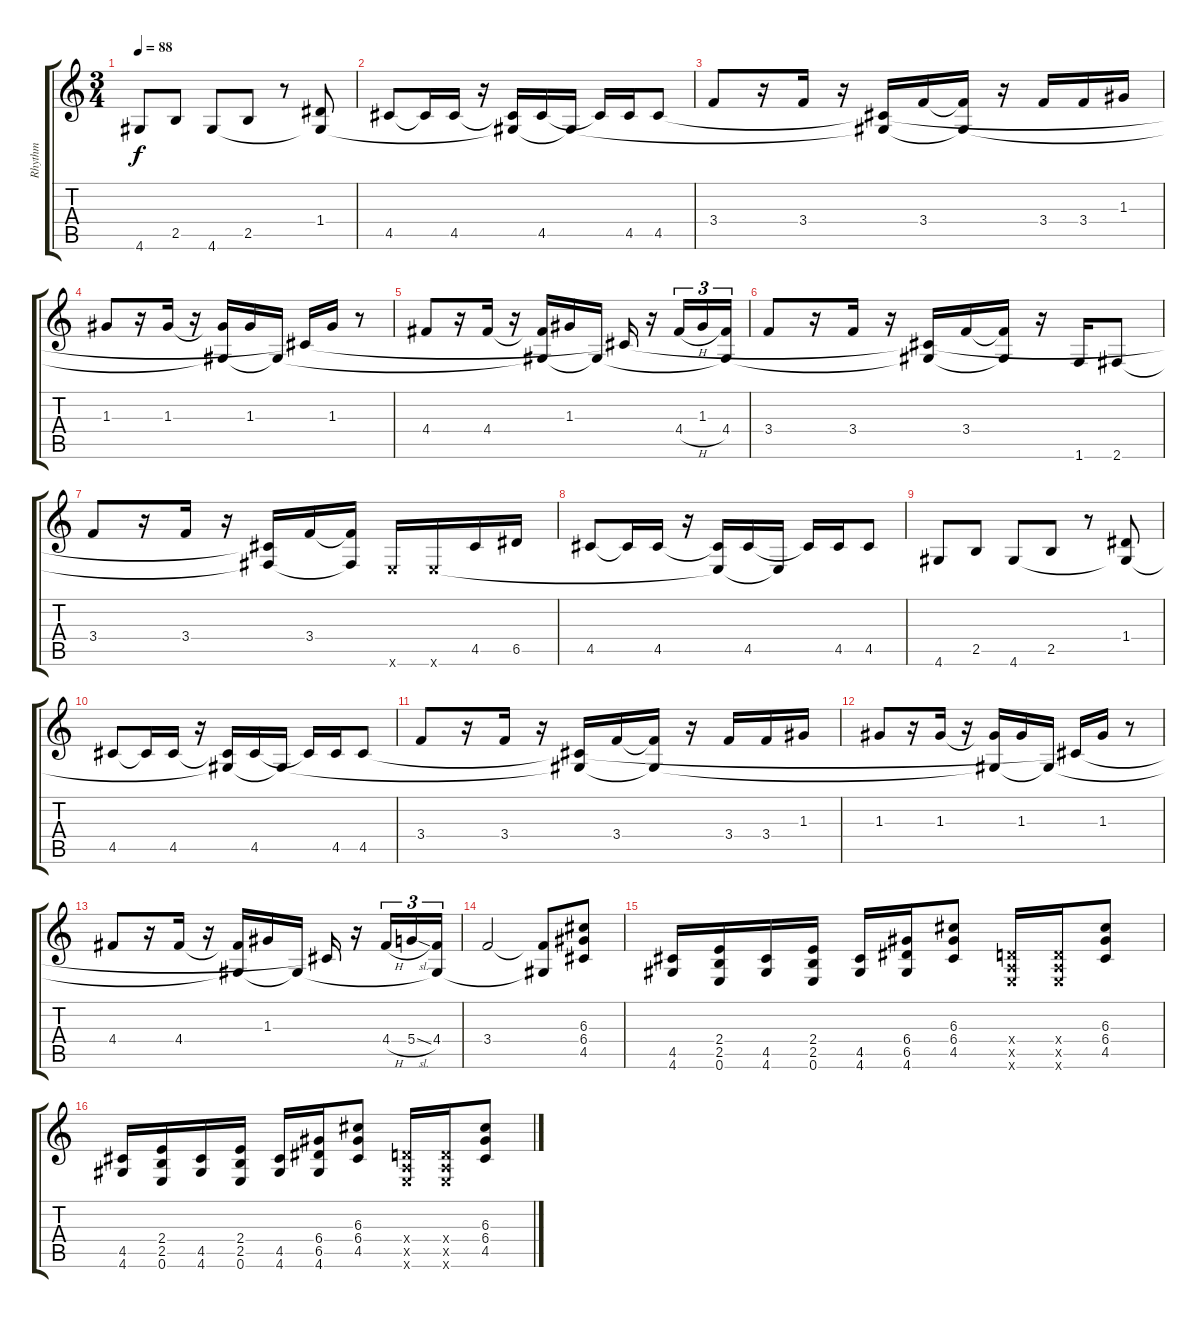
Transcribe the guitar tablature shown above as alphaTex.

\track ("Rhythm" "Rhythm") {instrument distortionguitar}
\staff {score tabs}
\tuning (E4 B3 G3 D3 A2 E2) {hide}
\ts (3 4)
\tempo 88
\clef g2
\ks c
4.6.8{dy f instrument electricguitarclean} 2.5.8 4.6.8 2.5.8 r.8 (1.4 4.6{t}).8 |
4.5.8{instrument electricguitarclean} 4.5{t}.16 4.5.16 r.16 (4.5{t} 4.6{t}).16 4.5.16 4.6{t}.16 4.5{t}.16 4.5.16 4.5.8 |
3.4.8{instrument electricguitarclean} r.16 3.4.16 r.16 (4.5{t} 4.6{t}).16 3.4.16 (3.4{t} 4.6{t}).16 r.16 3.4.16 3.4.16 1.3.16 |
1.3.8{instrument electricguitarclean} r.16 1.3.16 r.16 (1.3{t} 4.6{t}).16 1.3.16 4.6{t}.16 4.5{t}.16 1.3.16 r.8 |
4.4.8{instrument electricguitarclean} r.16 4.4.16 r.16 (4.4{t} 4.6{t}).16 1.3.16 4.6{t}.16 4.5{t}.16 r.16 4.4{h}.16{tu (3 2)} 1.3.16{tu (3 2)} (4.4 4.6{t}).16{tu (3 2)} |
3.4.8{instrument electricguitarclean} r.16 3.4.16 r.16 (4.5{t} 4.6{t}).16 3.4.16 (3.4{t} 4.6{t}).16 r.16 1.6.16 2.6.8 |
3.4.8{instrument electricguitarclean} r.16 3.4.16 r.16 (4.5{t} 2.6{t}).16 3.4.16 (3.4{t} 2.6{t}).16 0.6{x}.16 0.6{x}.16 4.5.16 6.5.16 |
4.5.8{instrument electricguitarclean} 4.5{t}.16 4.5.16 r.16 (4.5{t} 0.6{t}).16 4.5.16 0.6{t}.16 4.5{t}.16 4.5.16 4.5.8 |
4.6.8{instrument electricguitarclean} 2.5.8 4.6.8 2.5.8 r.8 (1.4 4.6{t}).8 |
4.5.8{instrument electricguitarclean} 4.5{t}.16 4.5.16 r.16 (4.5{t} 4.6{t}).16 4.5.16 4.6{t}.16 4.5{t}.16 4.5.16 4.5.8 |
3.4.8{instrument electricguitarclean} r.16 3.4.16 r.16 (4.5{t} 4.6{t}).16 3.4.16 (3.4{t} 4.6{t}).16 r.16 3.4.16 3.4.16 1.3.16 |
1.3.8{instrument electricguitarclean} r.16 1.3.16 r.16 (1.3{t} 4.6{t}).16 1.3.16 4.6{t}.16 4.5{t}.16 1.3.16 r.8 |
4.4.8{instrument electricguitarclean} r.16 4.4.16 r.16 (4.4{t} 4.6{t}).16 1.3.16 4.6{t}.16 4.5{t}.16 r.16 4.4{h}.16{tu (3 2)} 5.4{sl}.16{tu (3 2)} (4.4 4.6{t}).16{tu (3 2)} |
3.4.2 (3.4{t} 4.6{t}).8 (6.3 6.4 4.5).8{volume 13 instrument distortionguitar} |
(4.5 4.6).16{instrument distortionguitar} (2.4 2.5 0.6).16 (4.5 4.6).16 (2.4 2.5 0.6).16 (4.5 4.6).16 (6.4 6.5 4.6).16 (6.3 6.4 4.5).8 (0.4{x} 0.5{x} 0.6{x}).16 (0.4{x} 0.5{x} 0.6{x}).16 (6.3 6.4 4.5).8 |
(4.5 4.6).16{instrument distortionguitar} (2.4 2.5 0.6).16 (4.5 4.6).16 (2.4 2.5 0.6).16 (4.5 4.6).16 (6.4 6.5 4.6).16 (6.3 6.4 4.5).8 (0.4{x} 0.5{x} 0.6{x}).16 (0.4{x} 0.5{x} 0.6{x}).16 (6.3 6.4 4.5).8
